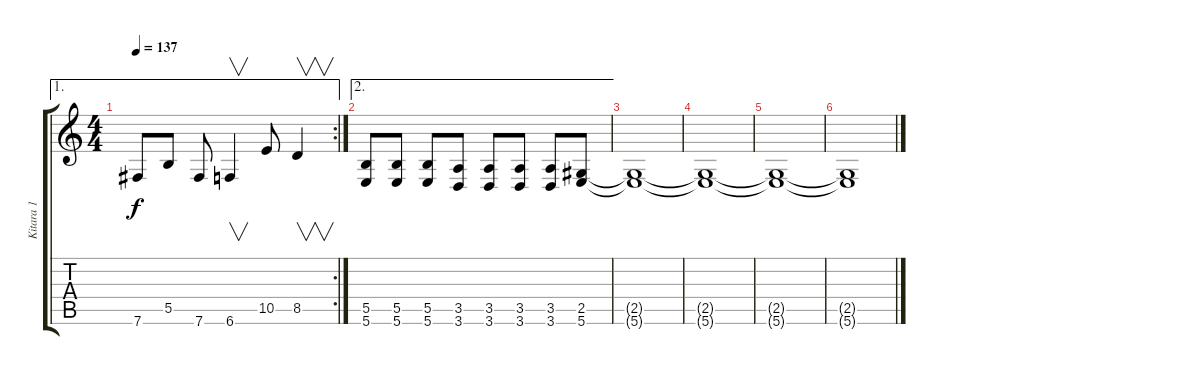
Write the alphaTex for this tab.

\track ("Kitara 1" "Kitara 1") {instrument overdrivenguitar}
\staff {score tabs}
\tuning (Db4 Ab3 E3 B2 Gb2 B1) {hide}
\ae 1
\rc 2
\ts (4 4)
\tempo 137
\clef g2
\ks c
7.6.8{dy f} 5.5.8 7.6.8 6.6.4{v} 10.5.8 8.5.4{v} |
\ae 2
(5.5 5.6).8 (5.5 5.6).8 (5.5 5.6).8 (3.5 3.6).8 (3.5 3.6).8 (3.5 3.6).8 (3.5 3.6).8 (2.5 5.6).8{volume 0} |
(2.5{t} 5.6{t}).1 |
(2.5{t} 5.6{t}).1 |
(2.5{t} 5.6{t}).1 |
(2.5{t} 5.6{t}).1
